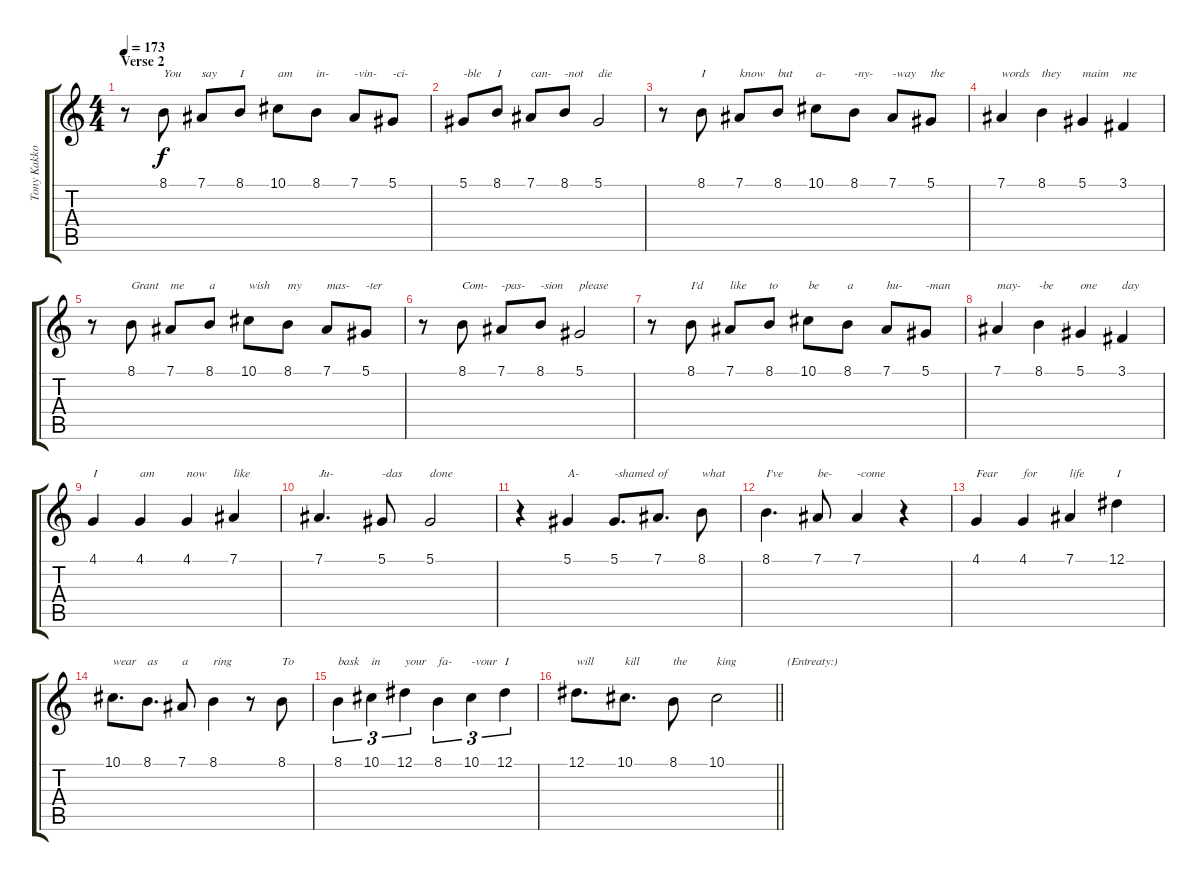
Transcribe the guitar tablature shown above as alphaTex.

\track ("Tony Kakko - Vocals" "Tony Kakko") {instrument altosax}
\staff {score tabs}
\tuning (Eb4 Bb3 Gb3 Db3 Ab2 Eb2) {hide}
\ts (4 4)
\section ("" "Verse 2")
\tempo 173
\clef g2
\ks aminor
r.8{dy f} 8.1.8{txt "You"} 7.1.8{txt "say"} 8.1.8{txt "I"} 10.1.8{txt "am"} 8.1.8{txt "in-"} 7.1.8{txt "-vin-"} 5.1.8{txt "-ci-"} |
5.1.8{txt "-ble"} 8.1.8{txt "I"} 7.1.8{txt "can-"} 8.1.8{txt "-not"} 5.1.2{txt "die"} |
r.8 8.1.8{txt "I"} 7.1.8{txt "know"} 8.1.8{txt "but"} 10.1.8{txt "a-"} 8.1.8{txt "-ny-"} 7.1.8{txt "-way"} 5.1.8{txt "the"} |
7.1.4{txt "words"} 8.1.4{txt "they"} 5.1.4{txt "maim"} 3.1.4{txt "me"} |
r.8 8.1.8{txt "Grant"} 7.1.8{txt "me"} 8.1.8{txt "a"} 10.1.8{txt "wish"} 8.1.8{txt "my"} 7.1.8{txt "mas-"} 5.1.8{txt "-ter"} |
r.8 8.1.8{txt "Com-"} 7.1.8{txt "-pas-"} 8.1.8{txt "-sion"} 5.1.2{txt "please"} |
r.8 8.1.8{txt "I'd"} 7.1.8{txt "like"} 8.1.8{txt "to"} 10.1.8{txt "be"} 8.1.8{txt "a"} 7.1.8{txt "hu-"} 5.1.8{txt "-man"} |
7.1.4{txt "may-"} 8.1.4{txt "-be"} 5.1.4{txt "one"} 3.1.4{txt "day"} |
4.1.4{txt "I"} 4.1.4{txt "am"} 4.1.4{txt "now"} 7.1.4{txt "like"} |
7.1.4{d txt "Ju-"} 5.1.8{txt "-das"} 5.1.2{txt "done"} |
r.4 5.1.4{txt "A-"} 5.1.8{d txt "-shamed"} 7.1.8{d txt "of"} 8.1.8{txt "what"} |
8.1.4{d txt "I've"} 7.1.8{txt "be-"} 7.1.4{txt "-come"} r.4 |
4.1.4{txt "Fear"} 4.1.4{txt "for"} 7.1.4{txt "life"} 12.1.4{txt "I"} |
10.1.8{d txt "wear"} 8.1.8{d txt "as"} 7.1.8{txt "a"} 8.1.4{txt "ring"} r.8 8.1.8{txt "To"} |
8.1.4{tu (3 2) txt "bask"} 10.1.4{tu (3 2) txt "in"} 12.1.4{tu (3 2) txt "your"} 8.1.4{tu (3 2) txt "fa-"} 10.1.4{tu (3 2) txt "-vour"} 12.1.4{tu (3 2) txt "I"} |
\barLineRight lightlight
12.1.8{d txt "will"} 10.1.8{d txt "kill"} 8.1.8{txt "the"} 10.1.2{txt "king                 (Entreaty:)"}
